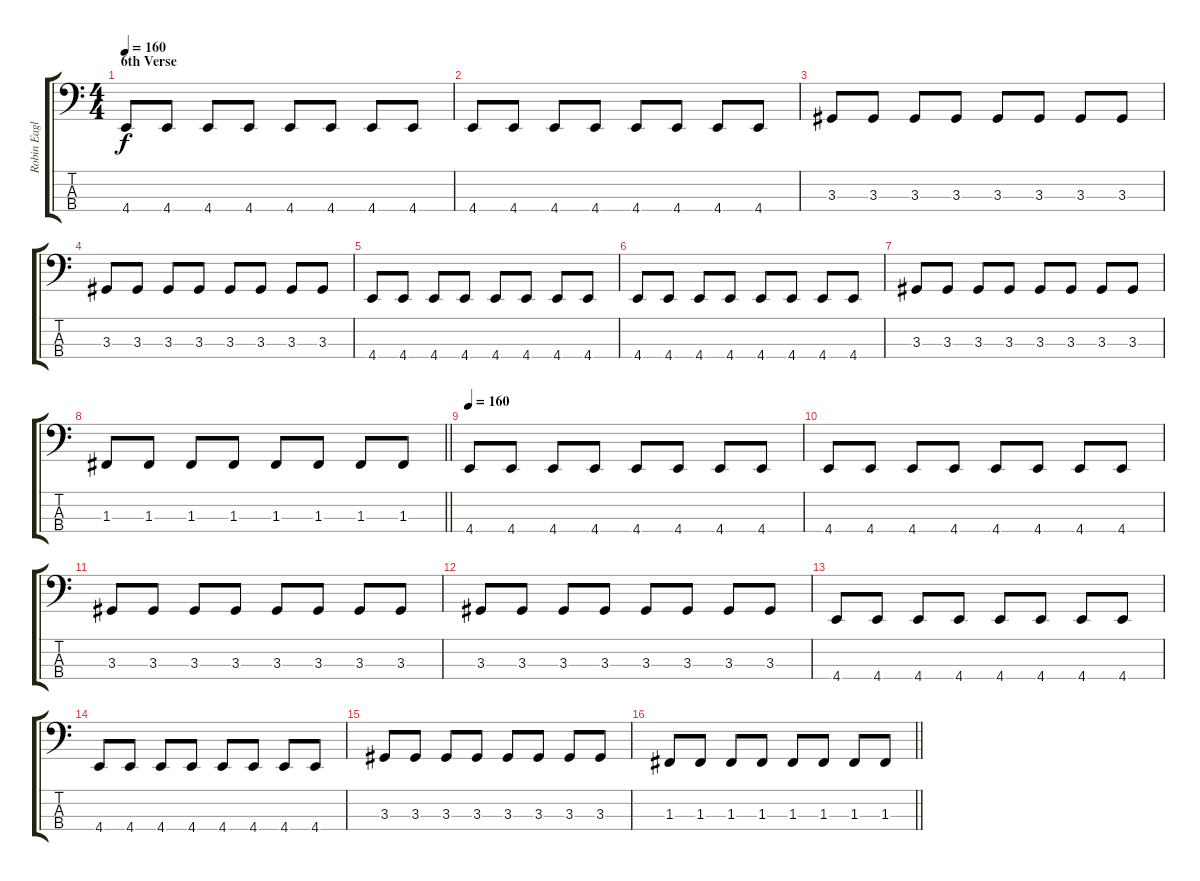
\track ("Robin Eaglestone" "Robin Eagl") {instrument electricbasspick}
\staff {score tabs}
\tuning (Eb2 Bb1 F1 C1) {hide}
\ts (4 4)
\section ("" "6th Verse")
\tempo 160
\clef f4
\ks c
4.4.8{dy f} 4.4.8 4.4.8 4.4.8 4.4.8 4.4.8 4.4.8 4.4.8 |
4.4.8 4.4.8 4.4.8 4.4.8 4.4.8 4.4.8 4.4.8 4.4.8 |
3.3.8 3.3.8 3.3.8 3.3.8 3.3.8 3.3.8 3.3.8 3.3.8 |
3.3.8 3.3.8 3.3.8 3.3.8 3.3.8 3.3.8 3.3.8 3.3.8 |
4.4.8 4.4.8 4.4.8 4.4.8 4.4.8 4.4.8 4.4.8 4.4.8 |
4.4.8 4.4.8 4.4.8 4.4.8 4.4.8 4.4.8 4.4.8 4.4.8 |
3.3.8 3.3.8 3.3.8 3.3.8 3.3.8 3.3.8 3.3.8 3.3.8 |
\barLineRight lightlight
1.3.8 1.3.8 1.3.8 1.3.8 1.3.8 1.3.8 1.3.8 1.3.8 |
\tempo 160
4.4.8 4.4.8 4.4.8 4.4.8 4.4.8 4.4.8 4.4.8 4.4.8 |
4.4.8 4.4.8 4.4.8 4.4.8 4.4.8 4.4.8 4.4.8 4.4.8 |
3.3.8 3.3.8 3.3.8 3.3.8 3.3.8 3.3.8 3.3.8 3.3.8 |
3.3.8 3.3.8 3.3.8 3.3.8 3.3.8 3.3.8 3.3.8 3.3.8 |
4.4.8 4.4.8 4.4.8 4.4.8 4.4.8 4.4.8 4.4.8 4.4.8 |
4.4.8 4.4.8 4.4.8 4.4.8 4.4.8 4.4.8 4.4.8 4.4.8 |
3.3.8 3.3.8 3.3.8 3.3.8 3.3.8 3.3.8 3.3.8 3.3.8 |
\barLineRight lightlight
1.3.8 1.3.8 1.3.8 1.3.8 1.3.8 1.3.8 1.3.8 1.3.8
